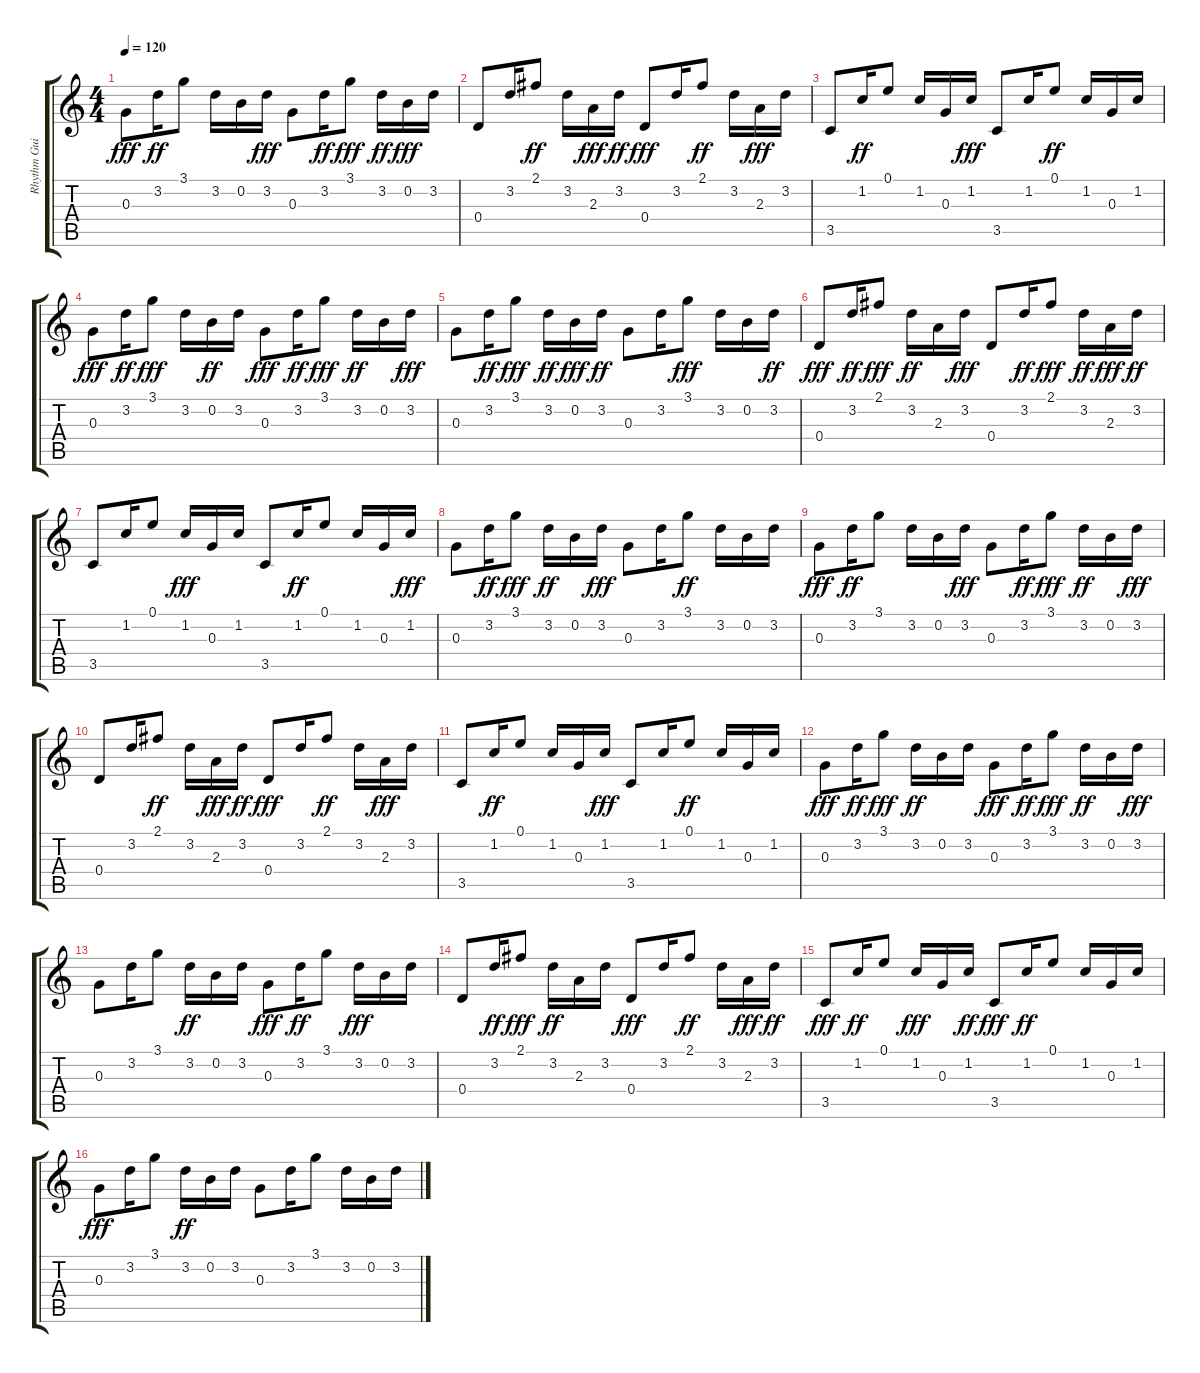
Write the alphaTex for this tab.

\track ("Rhythm Guitar" "Rhythm Gui") {instrument electricguitarclean}
\staff {score tabs}
\tuning (E4 B3 G3 D3 A2 E2) {hide}
\ts (4 4)
\tempo 120
\clef g2
\ks c
0.3.8{dy fff} 3.2.16{dy ff} 3.1.8 3.2.16 0.2.16 3.2.16{dy fff} 0.3.8 3.2.16{dy ff} 3.1.8{dy fff} 3.2.16{dy ff} 0.2.16{dy fff} 3.2.16 |
0.4.8 3.2.16 2.1.8{dy ff} 3.2.16 2.3.16{dy fff} 3.2.16{dy ff} 0.4.8{dy fff} 3.2.16 2.1.8{dy ff} 3.2.16 2.3.16{dy fff} 3.2.16 |
3.5.8 1.2.16{dy ff} 0.1.8 1.2.16 0.3.16 1.2.16{dy fff} 3.5.8 1.2.16 0.1.8{dy ff} 1.2.16 0.3.16 1.2.16 |
0.3.8{dy fff} 3.2.16{dy ff} 3.1.8{dy fff} 3.2.16 0.2.16{dy ff} 3.2.16 0.3.8{dy fff} 3.2.16{dy ff} 3.1.8{dy fff} 3.2.16{dy ff} 0.2.16 3.2.16{dy fff} |
0.3.8 3.2.16{dy ff} 3.1.8{dy fff} 3.2.16{dy ff} 0.2.16{dy fff} 3.2.16{dy ff} 0.3.8 3.2.16 3.1.8{dy fff} 3.2.16 0.2.16 3.2.16{dy ff} |
0.4.8{dy fff} 3.2.16{dy ff} 2.1.8{dy fff} 3.2.16{dy ff} 2.3.16 3.2.16{dy fff} 0.4.8 3.2.16{dy ff} 2.1.8{dy fff} 3.2.16{dy ff} 2.3.16{dy fff} 3.2.16{dy ff} |
3.5.8 1.2.16 0.1.8 1.2.16{dy fff} 0.3.16 1.2.16 3.5.8 1.2.16{dy ff} 0.1.8 1.2.16 0.3.16 1.2.16{dy fff} |
0.3.8 3.2.16{dy ff} 3.1.8{dy fff} 3.2.16{dy ff} 0.2.16 3.2.16{dy fff} 0.3.8 3.2.16 3.1.8{dy ff} 3.2.16 0.2.16 3.2.16 |
0.3.8{dy fff} 3.2.16{dy ff} 3.1.8 3.2.16 0.2.16 3.2.16{dy fff} 0.3.8 3.2.16{dy ff} 3.1.8{dy fff} 3.2.16{dy ff} 0.2.16 3.2.16{dy fff} |
0.4.8 3.2.16 2.1.8{dy ff} 3.2.16 2.3.16{dy fff} 3.2.16{dy ff} 0.4.8{dy fff} 3.2.16 2.1.8{dy ff} 3.2.16 2.3.16{dy fff} 3.2.16 |
3.5.8 1.2.16{dy ff} 0.1.8 1.2.16 0.3.16 1.2.16{dy fff} 3.5.8 1.2.16 0.1.8{dy ff} 1.2.16 0.3.16 1.2.16 |
0.3.8{dy fff} 3.2.16{dy ff} 3.1.8{dy fff} 3.2.16{dy ff} 0.2.16 3.2.16 0.3.8{dy fff} 3.2.16{dy ff} 3.1.8{dy fff} 3.2.16{dy ff} 0.2.16 3.2.16{dy fff} |
0.3.8 3.2.16 3.1.8 3.2.16{dy ff} 0.2.16 3.2.16 0.3.8{dy fff} 3.2.16{dy ff} 3.1.8 3.2.16{dy fff} 0.2.16 3.2.16 |
0.4.8 3.2.16{dy ff} 2.1.8{dy fff} 3.2.16{dy ff} 2.3.16 3.2.16 0.4.8{dy fff} 3.2.16 2.1.8{dy ff} 3.2.16 2.3.16{dy fff} 3.2.16{dy ff} |
3.5.8{dy fff} 1.2.16{dy ff} 0.1.8 1.2.16{dy fff} 0.3.16 1.2.16{dy ff} 3.5.8{dy fff} 1.2.16{dy ff} 0.1.8 1.2.16 0.3.16 1.2.16 |
0.3.8{dy fff} 3.2.16 3.1.8 3.2.16{dy ff} 0.2.16 3.2.16 0.3.8 3.2.16 3.1.8 3.2.16 0.2.16 3.2.16
